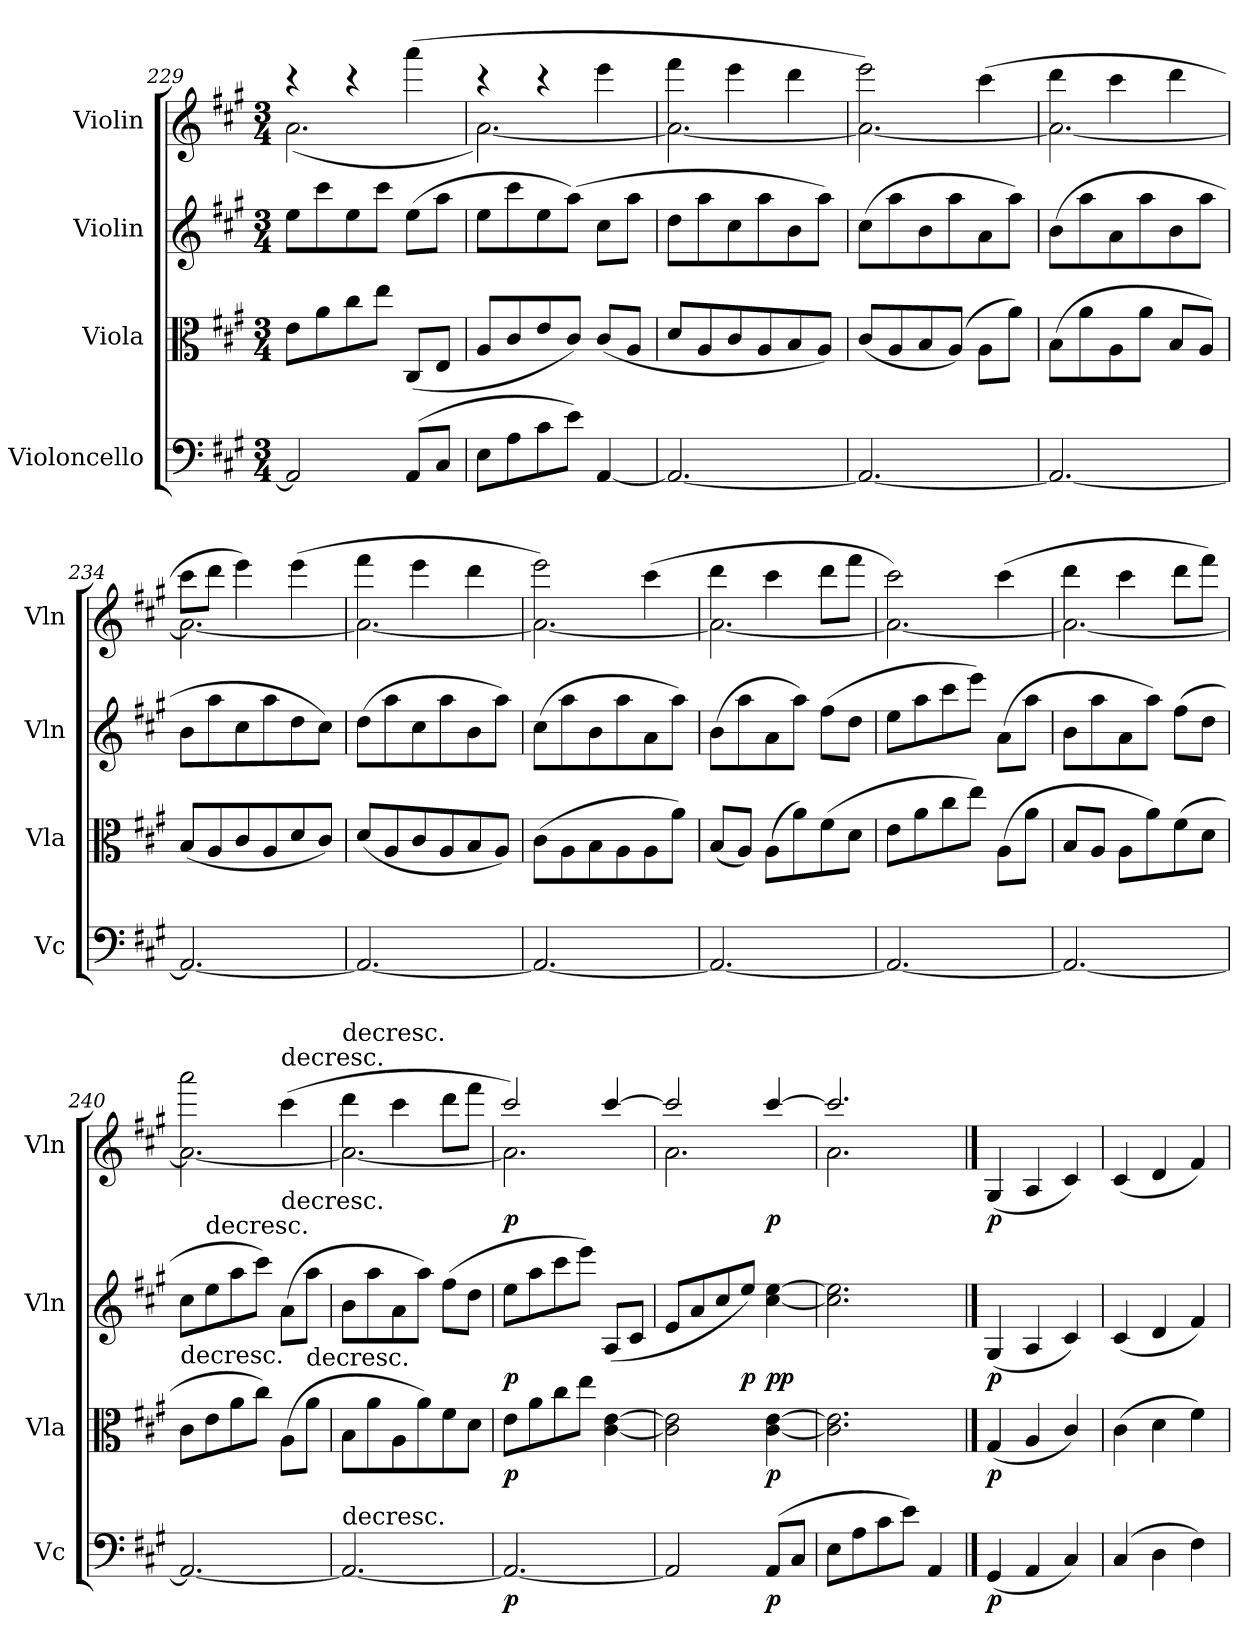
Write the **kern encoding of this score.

**kern	**dynam	**kern	**dynam	**kern	**dynam	**kern	**dynam
*part4	*part4	*part3	*part3	*part2	*part2	*part1	*part1
*staff4	*staff4	*staff3	*staff3	*staff2	*staff2	*staff1	*staff1
*I"Violoncello	*	*I"Viola	*	*I"Violin	*	*I"Violin	*
*I'Vc	*	*I'Vla	*	*I'Vln	*	*I'Vln	*
*clefF4	*	*clefC3	*	*clefG2	*	*clefG2	*
*k[f#c#g#]	*	*k[f#c#g#]	*	*k[f#c#g#]	*	*k[f#c#g#]	*
*M3/4	*	*M3/4	*	*M3/4	*	*M3/4	*
=229	=229	=229	=229	=229	=229	=229	=229
*	*	*	*	*	*	*^	*
2AA/]	.	8e\L	.	8ee\L	.	4r	(2.a\	.
.	.	8a\	.	8ccc#\	.	.	.	.
.	.	8cc#\	.	8ee\	.	4r	.	.
.	.	8ee\J	.	8ccc#\J	.	.	.	.
(8AA/L	.	(8C#/L	.	(8ee\L	.	(4aaa\	.	.
8C#/J	.	8E/J	.	8aa\J	.	.	.	.
=230	=230	=230	=230	=230	=230	=230	=230	=230
8E\L	.	8A/L	.	8ee\L	.	4r	[2.a\)	.
8A\	.	8c#/	.	8ccc#\	.	.	.	.
8c#\	.	8e/	.	8ee\	.	4r	.	.
8e\J)	.	8c#/J)	.	(8aa\J)	.	.	.	.
[4AA/	.	(8c#/L	.	8cc#\L	.	4eee\	.	.
.	.	8A/J	.	8aa\J	.	.	.	.
=231	=231	=231	=231	=231	=231	=231	=231	=231
2.AA/_	.	8d/L	.	8dd\L	.	4fff#\	2.a\_	.
.	.	8A/	.	8aa\	.	.	.	.
.	.	8c#/	.	8cc#\	.	4eee\	.	.
.	.	8A/	.	8aa\	.	.	.	.
.	.	8B/	.	8b\	.	4ddd\	.	.
.	.	8A/J)	.	8aa\J)	.	.	.	.
=232	=232	=232	=232	=232	=232	=232	=232	=232
2.AA/_	.	(8c#/L	.	(8cc#\L	.	2eee\)	2.a\_	.
.	.	8A/	.	8aa\	.	.	.	.
.	.	8B/	.	8b\	.	.	.	.
.	.	(8A/J)	.	8aa\	.	.	.	.
.	.	8A\L	.	8a\	.	(4ccc#\	.	.
.	.	8a\J)	.	8aa\J)	.	.	.	.
=233	=233	=233	=233	=233	=233	=233	=233	=233
2.AA/_	.	(8B\L	.	(8b\L	.	4ddd\	2.a\_	.
.	.	8a\	.	8aa\	.	.	.	.
.	.	8A\	.	8a\	.	4ccc#\	.	.
.	.	8a\J	.	8aa\	.	.	.	.
.	.	8B/L	.	8b\	.	4ddd\	.	.
.	.	8A/J)	.	8aa\J	.	.	.	.
=234	=234	=234	=234	=234	=234	=234	=234	=234
2.AA/_	.	(8B/L	.	8b\L	.	8ccc#\L	2.a\_	.
.	.	8A/	.	8aa\	.	8ddd\J	.	.
.	.	8c#/	.	8cc#\	.	4eee\)	.	.
.	.	8A/	.	8aa\	.	.	.	.
.	.	8d/	.	8dd\	.	(4eee\	.	.
.	.	8c#/J)	.	8cc#\J)	.	.	.	.
=235	=235	=235	=235	=235	=235	=235	=235	=235
2.AA/_	.	(8d/L	.	(8dd\L	.	4fff#\	2.a\_	.
.	.	8A/	.	8aa\	.	.	.	.
.	.	8c#/	.	8cc#\	.	4eee\	.	.
.	.	8A/	.	8aa\	.	.	.	.
.	.	8B/	.	8b\	.	4ddd\	.	.
.	.	8A/J)	.	8aa\J)	.	.	.	.
=236	=236	=236	=236	=236	=236	=236	=236	=236
2.AA/_	.	(8c#\L	.	(8cc#\L	.	2eee\)	2.a\_	.
.	.	8A\	.	8aa\	.	.	.	.
.	.	8B\	.	8b\	.	.	.	.
.	.	8A\	.	8aa\	.	.	.	.
.	.	8A\	.	8a\	.	(4ccc#\	.	.
.	.	8a\J)	.	8aa\J)	.	.	.	.
=237	=237	=237	=237	=237	=237	=237	=237	=237
2.AA/_	.	(8B/L	.	(8b\L	.	4ddd\	2.a\_	.
.	.	8A/J)	.	8aa\	.	.	.	.
.	.	(8A\L	.	8a\	.	4ccc#\	.	.
.	.	8a\)	.	8aa\J)	.	.	.	.
.	.	(8f#\	.	(8ff#\L	.	8ddd\L	.	.
.	.	8d\J	.	8dd\J	.	8fff#\J	.	.
=238	=238	=238	=238	=238	=238	=238	=238	=238
2.AA/_	.	8e\L	.	8ee\L	.	2ccc#\)	2.a\_	.
.	.	8a\	.	8aa\	.	.	.	.
.	.	8cc#\	.	8ccc#\	.	.	.	.
.	.	8ee\J)	.	8eee\J)	.	.	.	.
.	.	(8A\L	.	(8a\L	.	(4ccc#\	.	.
.	.	8a\J	.	8aa\J	.	.	.	.
=239	=239	=239	=239	=239	=239	=239	=239	=239
2.AA/_	.	8B/L	.	8b\L	.	4ddd\	2.a\_	.
.	.	8A/J	.	8aa\	.	.	.	.
.	.	8A\L	.	8a\	.	4ccc#\	.	.
.	.	8a\)	.	8aa\J)	.	.	.	.
.	.	(8f#\	.	(8ff#\L	.	8ddd\L	.	.
.	.	8d\J	.	8dd\J	.	8fff#\J)	.	.
=240	=240	=240	=240	=240	=240	=240	=240	=240
!	!	!LO:TX:t=decresc.	!	!	!	!	!	!
2.AA/_	.	8c#\L	.	8cc#\L	.	2aaa\	2.a\_	.
!	!	!	!	!LO:TX:t=decresc.	!	!	!	!
.	.	8e\	.	8ee\	.	.	.	.
.	.	8a\	.	8aa\	.	.	.	.
.	.	8cc#\J)	.	8ccc#\J)	.	.	.	.
!	!	!	!	!	!	!LO:TX:t=decresc.	!	!
!	!	!	!	!LO:TX:t=decresc.	!	!	!	!
.	.	(8A\L	.	(8a\L	.	(4ccc#\	.	.
!	!	!LO:TX:t=decresc.	!	!	!	!	!	!
.	.	8a\J	.	8aa\J	.	.	.	.
=241	=241	=241	=241	=241	=241	=241	=241	=241
!	!	!	!	!	!	!LO:TX:t=decresc.	!	!
!LO:TX:t=decresc.	!	!	!	!	!	!	!	!
2.AA/_	.	8B\L	.	8b\L	.	4ddd\	2.a\_	.
.	.	8a\	.	8aa\	.	.	.	.
.	.	8A\	.	8a\	.	4ccc#\	.	.
.	.	8a\)	.	8aa\J)	.	.	.	.
.	.	8f#\	.	(8ff#\L	.	8ddd\L	.	.
.	.	8d\J	.	8dd\J	.	8fff#\J	.	.
=242	=242	=242	=242	=242	=242	=242	=242	=242
2.AA/_	p	8e\L	p	8ee\L	p	2ccc#/)	2.a\]	p
.	.	8a\	.	8aa\	.	.	.	.
.	.	8cc#\	.	8ccc#\	.	.	.	.
.	.	8ee\J	.	8eee\J)	.	.	.	.
.	.	[4c#\ [4e\	.	(8A/L	.	[4ccc#/	.	.
.	.	.	.	8c#/J	.	.	.	.
=243	=243	=243	=243	=243	=243	=243	=243	=243
2AA/]	.	2c#]\ 2e]\	.	8e/L	.	2ccc#/]	2.a\	.
.	.	.	.	8a/	.	.	.	.
.	.	.	.	8cc#/	.	.	.	.
.	.	.	.	8ee/J)	p	.	.	.
(8AA/L	p	[4c#\ [4e\	p	[4cc#\ [4ee\	pp	[4ccc#/	.	p
8C#/J	.	.	.	.	.	.	.	.
=244	=244	=244	=244	=244	=244	=244	=244	=244
8E\L	.	2.c#]\ 2.e]\	.	2.cc#]\ 2.ee]\	.	2.ccc#/]	2.a\	.
8A\	.	.	.	.	.	.	.	.
8c#\	.	.	.	.	.	.	.	.
8e\J)	.	.	.	.	.	.	.	.
4AA/	.	.	.	.	.	.	.	.
*	*	*	*	*	*	*v	*v	*
==1	==1	==1	==1	==1	==1	==1	==1
(4GG#/	p	(4G#/	p	(4G#/	p	(4G#/	p
4AA/	.	4A/	.	4A/	.	4A/	.
4C#/)	.	4c#/)	.	4c#/)	.	4c#/)	.
=2	=2	=2	=2	=2	=2	=2	=2
(4C#/	.	(4c#\	.	(4c#/	.	(4c#/	.
4D\	.	4d\	.	4d/	.	4d/	.
4F#\)	.	4f#\)	.	4f#/)	.	4f#/)	.
=	=	=	=	=	=	=	=
*-	*-	*-	*-	*-	*-	*-	*-
